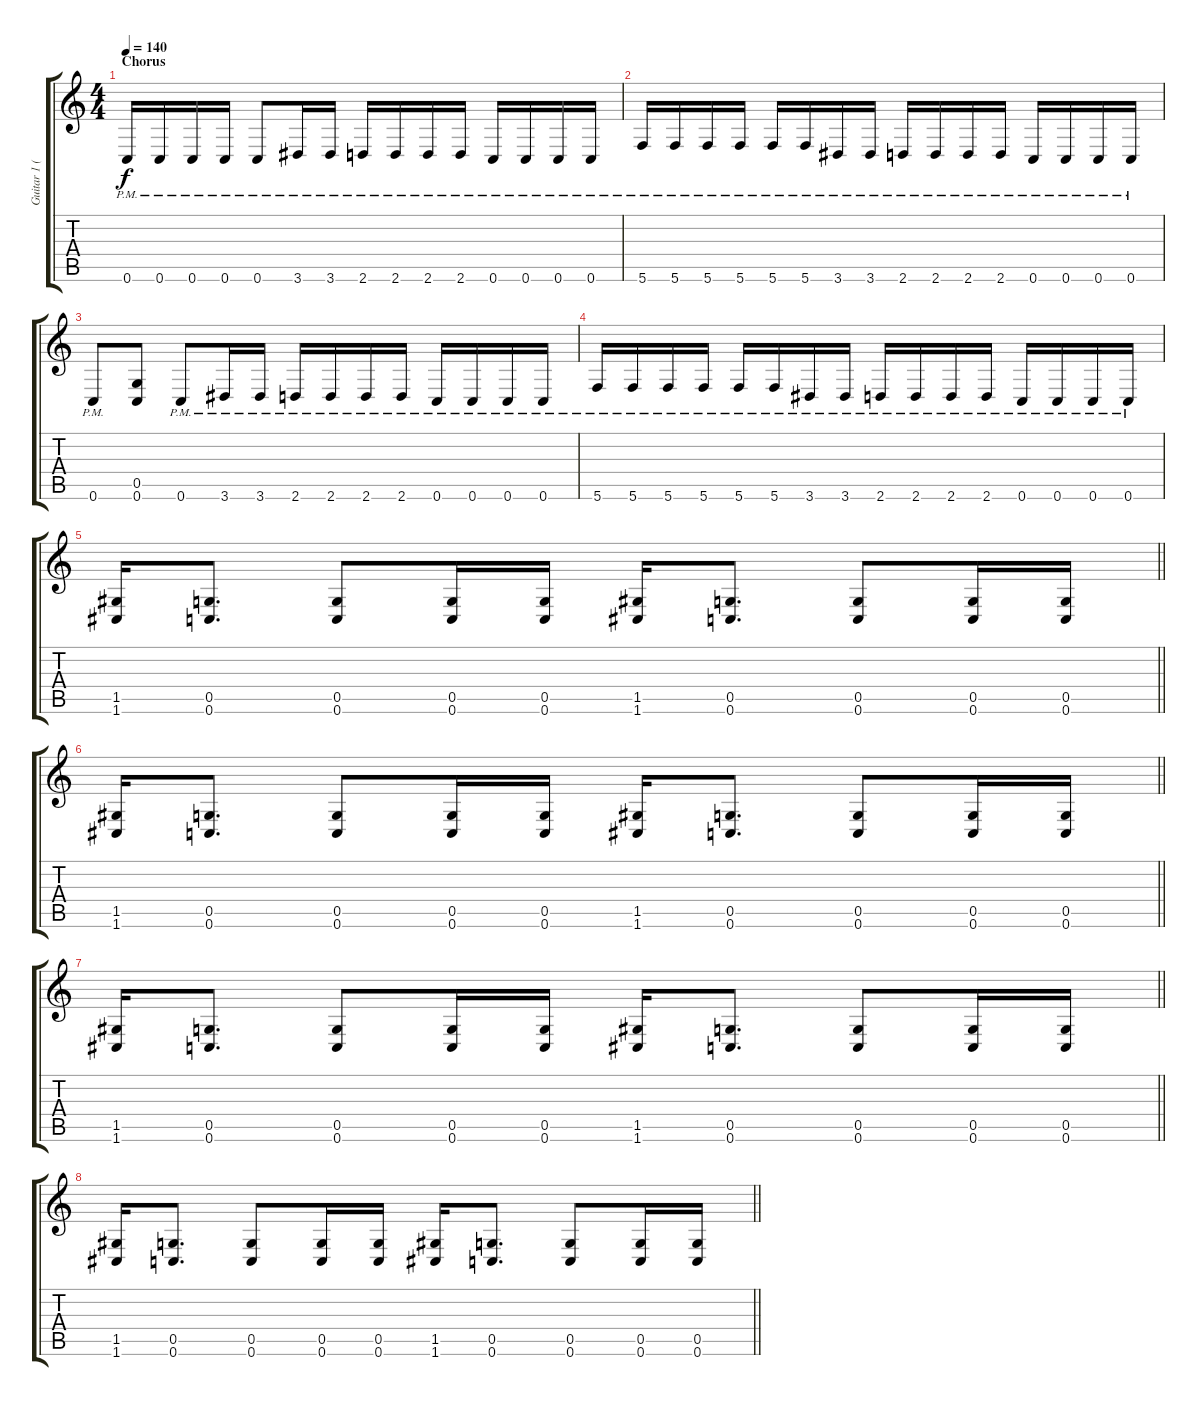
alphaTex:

\track ("Guitar 1 (Dist)" "Guitar 1 (") {instrument distortionguitar}
\staff {score tabs}
\tuning (D4 A3 F3 C3 G2 C2) {hide}
\ts (4 4)
\section ("" "Chorus")
\tempo 140
\clef g2
\ks c
0.6{pm}.16{dy f} 0.6{pm}.16 0.6{pm}.16 0.6{pm}.16 0.6{pm}.8 3.6{pm}.16 3.6{pm}.16 2.6{pm}.16 2.6{pm}.16 2.6{pm}.16 2.6{pm}.16 0.6{pm}.16 0.6{pm}.16 0.6{pm}.16 0.6{pm}.16 |
5.6{pm}.16 5.6{pm}.16 5.6{pm}.16 5.6{pm}.16 5.6{pm}.16 5.6{pm}.16 3.6{pm}.16 3.6{pm}.16 2.6{pm}.16 2.6{pm}.16 2.6{pm}.16 2.6{pm}.16 0.6{pm}.16 0.6{pm}.16 0.6{pm}.16 0.6{pm}.16 |
0.6{pm}.8 (0.5 0.6).8 0.6{pm}.8 3.6{pm}.16 3.6{pm}.16 2.6{pm}.16 2.6{pm}.16 2.6{pm}.16 2.6{pm}.16 0.6{pm}.16 0.6{pm}.16 0.6{pm}.16 0.6{pm}.16 |
5.6{pm}.16 5.6{pm}.16 5.6{pm}.16 5.6{pm}.16 5.6{pm}.16 5.6{pm}.16 3.6{pm}.16 3.6{pm}.16 2.6{pm}.16 2.6{pm}.16 2.6{pm}.16 2.6{pm}.16 0.6{pm}.16 0.6{pm}.16 0.6{pm}.16 0.6{pm}.16 |
\barLineRight lightlight
(1.5 1.6).16 (0.5 0.6).8{d} (0.5 0.6).8 (0.5 0.6).16 (0.5 0.6).16 (1.5 1.6).16 (0.5 0.6).8{d} (0.5 0.6).8 (0.5 0.6).16 (0.5 0.6).16 |
\barLineRight lightlight
(1.5 1.6).16 (0.5 0.6).8{d} (0.5 0.6).8 (0.5 0.6).16 (0.5 0.6).16 (1.5 1.6).16 (0.5 0.6).8{d} (0.5 0.6).8 (0.5 0.6).16 (0.5 0.6).16 |
\barLineRight lightlight
(1.5 1.6).16 (0.5 0.6).8{d} (0.5 0.6).8 (0.5 0.6).16 (0.5 0.6).16 (1.5 1.6).16 (0.5 0.6).8{d} (0.5 0.6).8 (0.5 0.6).16 (0.5 0.6).16 |
\barLineRight lightlight
(1.5 1.6).16 (0.5 0.6).8{d} (0.5 0.6).8 (0.5 0.6).16 (0.5 0.6).16 (1.5 1.6).16 (0.5 0.6).8{d} (0.5 0.6).8 (0.5 0.6).16 (0.5 0.6).16
